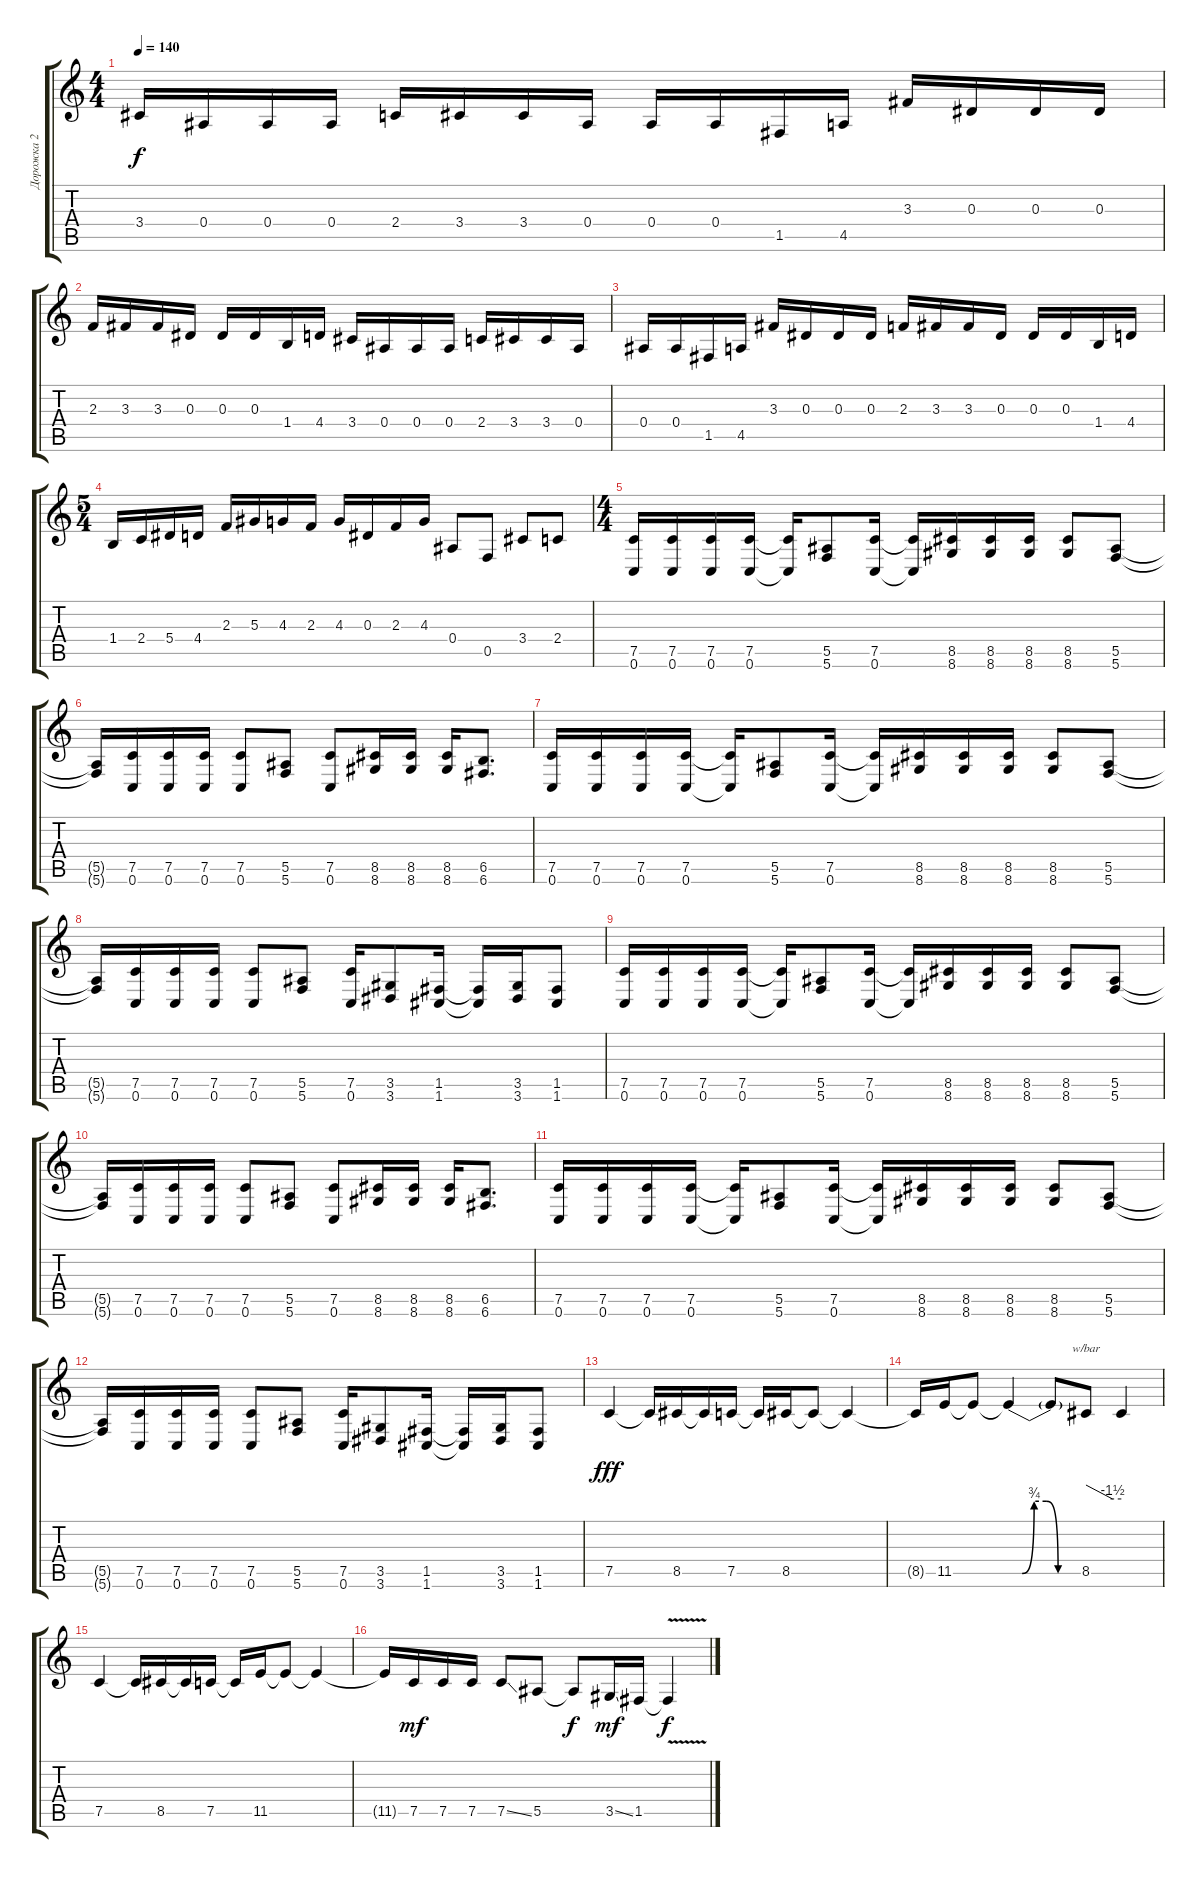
\track ("Дорожка 2" "Дорожка 2") {instrument distortionguitar}
\staff {score tabs}
\tuning (C4 G3 Eb3 Bb2 F2 C2) {hide}
\ts (4 4)
\tempo 140
\clef g2
\ks c
3.4.16{dy f} 0.4.16 0.4.16 0.4.16 2.4.16 3.4.16 3.4.16 0.4.16 0.4.16 0.4.16 1.5.16 4.5.16 3.3.16 0.3.16 0.3.16 0.3.16 |
2.3.16 3.3.16 3.3.16 0.3.16 0.3.16 0.3.16 1.4.16 4.4.16 3.4.16 0.4.16 0.4.16 0.4.16 2.4.16 3.4.16 3.4.16 0.4.16 |
0.4.16 0.4.16 1.5.16 4.5.16 3.3.16 0.3.16 0.3.16 0.3.16 2.3.16 3.3.16 3.3.16 0.3.16 0.3.16 0.3.16 1.4.16 4.4.16 |
\ts (5 4)
1.4.16 2.4.16 5.4.16 4.4.16 2.3.16 5.3.16 4.3.16 2.3.16 4.3.16 0.3.16 2.3.16 4.3.16 0.4.8 0.5.8 3.4.8 2.4.8 |
\ts (4 4)
(7.5 0.6).16 (7.5 0.6).16 (7.5 0.6).16 (7.5 0.6).16 (7.5{t} 0.6{t}).16 (5.5 5.6).8 (7.5 0.6).16 (7.5{t} 0.6{t}).16 (8.5 8.6).16 (8.5 8.6).16 (8.5 8.6).16 (8.5 8.6).8 (5.5 5.6).8 |
(5.5{t} 5.6{t}).16 (7.5 0.6).16 (7.5 0.6).16 (7.5 0.6).16 (7.5 0.6).8 (5.5 5.6).8 (7.5 0.6).8 (8.5 8.6).16 (8.5 8.6).16 (8.5 8.6).16 (6.5 6.6).8{d} |
(7.5 0.6).16 (7.5 0.6).16 (7.5 0.6).16 (7.5 0.6).16 (7.5{t} 0.6{t}).16 (5.5 5.6).8 (7.5 0.6).16 (7.5{t} 0.6{t}).16 (8.5 8.6).16 (8.5 8.6).16 (8.5 8.6).16 (8.5 8.6).8 (5.5 5.6).8 |
(5.5{t} 5.6{t}).16 (7.5 0.6).16 (7.5 0.6).16 (7.5 0.6).16 (7.5 0.6).8 (5.5 5.6).8 (7.5 0.6).16 (3.5 3.6).8 (1.5 1.6).16 (1.5{t} 1.6{t}).16 (3.5 3.6).16 (1.5 1.6).8 |
(7.5 0.6).16 (7.5 0.6).16 (7.5 0.6).16 (7.5 0.6).16 (7.5{t} 0.6{t}).16 (5.5 5.6).8 (7.5 0.6).16 (7.5{t} 0.6{t}).16 (8.5 8.6).16 (8.5 8.6).16 (8.5 8.6).16 (8.5 8.6).8 (5.5 5.6).8 |
(5.5{t} 5.6{t}).16 (7.5 0.6).16 (7.5 0.6).16 (7.5 0.6).16 (7.5 0.6).8 (5.5 5.6).8 (7.5 0.6).8 (8.5 8.6).16 (8.5 8.6).16 (8.5 8.6).16 (6.5 6.6).8{d} |
(7.5 0.6).16 (7.5 0.6).16 (7.5 0.6).16 (7.5 0.6).16 (7.5{t} 0.6{t}).16 (5.5 5.6).8 (7.5 0.6).16 (7.5{t} 0.6{t}).16 (8.5 8.6).16 (8.5 8.6).16 (8.5 8.6).16 (8.5 8.6).8 (5.5 5.6).8 |
(5.5{t} 5.6{t}).16 (7.5 0.6).16 (7.5 0.6).16 (7.5 0.6).16 (7.5 0.6).8 (5.5 5.6).8 (7.5 0.6).16 (3.5 3.6).8 (1.5 1.6).16 (1.5{t} 1.6{t}).16 (3.5 3.6).16 (1.5 1.6).8 |
7.5.4{dy fff} 7.5{t}.16 8.5.16 8.5{t}.16 7.5.16 7.5{t}.16 8.5.16 8.5{t}.8 8.5{t}.4 |
8.5{t}.16 11.5.16 11.5{t}.8 11.5{be (custom 0 0 10 0 20 3 30 3 40 0 60 0) t}.4 11.5{t}.8 8.5.8{tbe (custom default 0 0 45 -6 60 -6)} 8.5{t}.4 |
7.5.4 7.5{t}.16 8.5.16 8.5{t}.16 7.5.16 7.5{t}.16 11.5.16 11.5{t}.8 11.5{t}.4 |
11.5{t}.16 7.5.16{dy mf} 7.5.16 7.5.16 7.5{ss}.8 5.5.8 5.5{t}.8{dy f} 3.5{ss}.16{dy mf} 1.5.16 1.5{v t}.4{dy f}
